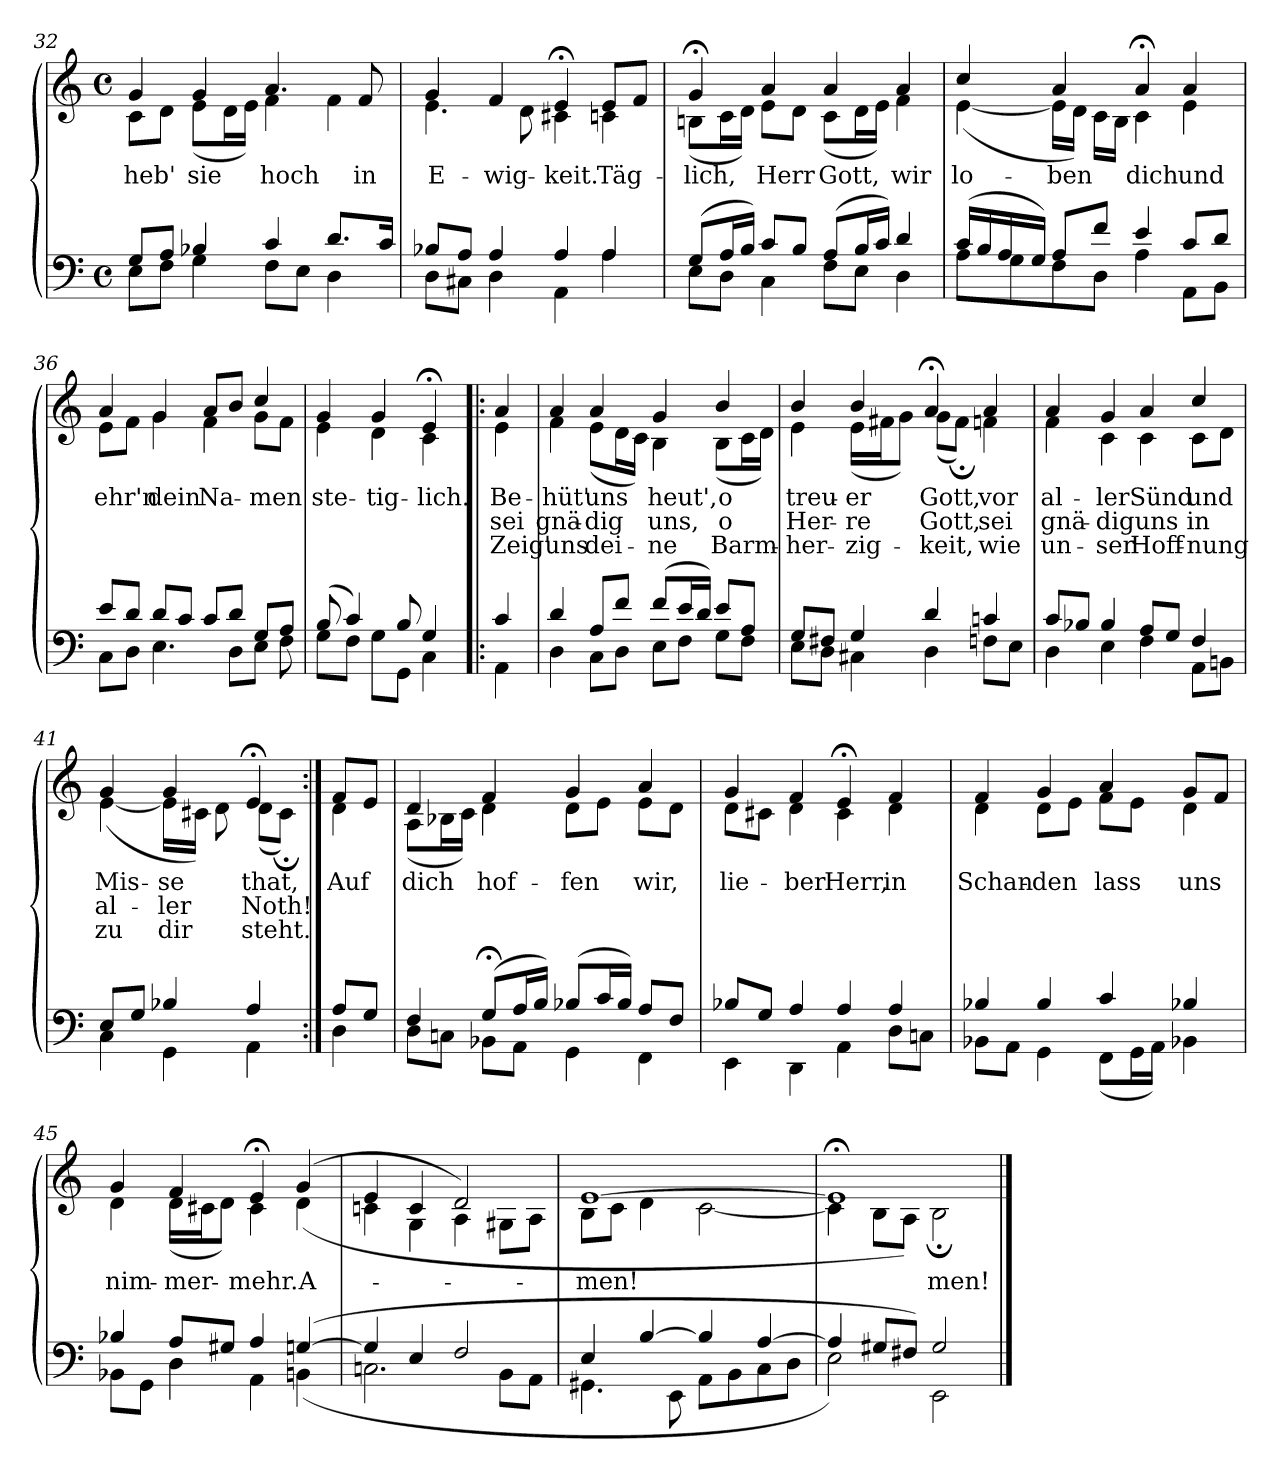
**kern	**kern	**text	**text	**text	**dynam
*part1	*part1	*part1	*part1	*part1	*part1
*staff2	*staff1	*staff1	*staff1	*staff1	*staff1/2
*clefF4	*clefG2	*	*	*	*
*M4/4	*M4/4	*	*	*	*
*met(c)	*met(c)	*	*	*	*
=32	=32	=32	=32	=32	=32
*^	*^	*	*	*	*
8GL	8EL	4g	8cL	heb'	.	.	.
8AJ	8FJ	.	8dJ	.	.	.	.
4B-X	4G	4g	(8eL	sie	.	.	.
.	.	.	16dL	.	.	.	.
.	.	.	16eJJ)	.	.	.	.
4c	8FL	4.a	4f	hoch	.	.	.
.	8EJ	.	.	.	.	.	.
8.dL	4D	.	4f	.	.	.	.
.	.	8f	.	in	.	.	.
16cJk	.	.	.	.	.	.	.
=33	=33	=33	=33	=33	=33	=33	=33
8B-XL	8DL	4g	4.e	E-	.	.	.
8AJ	8C#XJ	.	.	.	.	.	.
4A	4D	4f	.	-wig-	.	.	.
.	.	.	8d	.	.	.	.
4A	4AA	4e;<	4c#X	-keit.	.	.	.
4A	4A	8eL	4cn	Täg-	.	.	.
.	.	8fJ	.	.	.	.	.
!!LO:LB:g=z	!!
=34	=34	=34	=34	=34	=34	=34	=34
(8GL	8EL	4g;<	(8BnL	-lich,	.	.	.
16AL	8DJ	.	16cL	.	.	.	.
16BJJ)	.	.	16dJJ)	.	.	.	.
8cL	4C	4a	8eL	Herr	.	.	.
8BJ	.	.	8dJ	.	.	.	.
(8AL	8FL	4a	(8cL	Gott,	.	.	.
16BL	8EJ	.	16dL	.	.	.	.
16cJJ)	.	.	16eJJ)	.	.	.	.
4d	4D	4a	4f	wir	.	.	.
=35	=35	=35	=35	=35	=35	=35	=35
(16cLL	8AL	4cc	([4e	lo-	.	.	.
16B	.	.	.	.	.	.	.
16A	8G	.	.	.	.	.	.
16GJJ)	.	.	.	.	.	.	.
8AL	8F	4a	16eLL]	-ben	.	.	.
.	.	.	16dJJ)	.	.	.	.
8fJ	8DJ	.	16cLL	.	.	.	.
.	.	.	16BJJ	.	.	.	.
4e	4A	4a;<	4c	dich	.	.	.
8cL	8AAL	4a	4e	und	.	.	♩ = 69
8dJ	8BBJ	.	.	.	.	.	.
=36	=36	=36	=36	=36	=36	=36	=36
8eL	8CL	4a	8eL	ehr'n	.	.	.
8dJ	8DJ	.	8fJ	.	.	.	.
8dL	4.E	4g	4g	dein	.	.	.
8cJ	.	.	.	.	.	.	.
8cL	.	8aL	4f	Na-	.	.	♩ = 70
8dJ	8DL	8bJ	.	.	.	.	.
8GL	8EJ	4cc	8gL	-men	.	.	.
8AJ	8F	.	8fJ	.	.	.	.
=37	=37	=37	=37	=37	=37	=37	=37
*	*	*MM67	*	*	*	*	*
(8B	8GL	4g	4e	ste-	.	.	.
4c)	8FJ	.	.	.	.	.	.
.	8GL	4g	4d	-tig-	.	.	♩ = 66
8B	8GGJ	.	.	.	.	.	.
4G	4C	4e;<	4c	-lich.	.	.	.
!!LO:PB:g=z	!!
=!|:	=!|:	=!|:	=!|:	=!|:	=!|:	=!|:	=!|:
*	*	*MM70	*	*	*	*	*
4c	4AA	4a	4e	Be-	sei	Zeig'	.
=38	=38	=38	=38	=38	=38	=38	=38
4d	4D	4a	4f	-hüt'	gnä-	uns	.
8AL	8CL	4a	(8eL	uns	-dig	dei-	.
8fJ	8DJ	.	16dL	.	.	.	.
.	.	.	16cJJ)	.	.	.	.
(8fL	8EL	4g	4B	heut',	uns,	-ne	.
16eL	8FJ	.	.	.	.	.	.
16dJJ)	.	.	.	.	.	.	.
8eL	8GL	4b	(8BL	o	o	Barm-	.
8AJ	8FJ	.	16cL	.	.	.	.
.	.	.	16dJJ)	.	.	.	.
=39	=39	=39	=39	=39	=39	=39	=39
8GL	8EL	4b	4e	treu-	Her-	-her-	.
8F#XJ	8DJ	.	.	.	.	.	.
4G	4C#X	4b	(16eLL	-er	-re	-zig-	.
.	.	.	16f#XJ	.	.	.	.
.	.	.	8gJ)	.	.	.	.
4d	4D	4a;<	(8gL	Gott,	Gott,	-keit,	.
.	.	.	8f#;J)	.	.	.	.
4cn	8FnL	4a	4fn	vor	sei	wie	♩ = 71.2
.	8EJ	.	.	.	.	.	.
=40	=40	=40	=40	=40	=40	=40	=40
8cL	4D	4a	4f	al-	gnä-	un-	.
8B-XJ	.	.	.	.	.	.	.
4B-	4E	4g	4c	-ler	-dig	-ser	♩ = 70.9
8AL	4F	4a	4c	Sünd	uns	Hoff-	.
8GJ	.	.	.	.	.	.	.
4F	8AAL	4cc	8cL	und	in	-nung	♩ = 70.2
.	8BBnJ	.	8dJ	.	.	.	.
=41	=41	=41	=41	=41	=41	=41	=41
*	*	*MM68	*	*	*	*	*
8EL	4C	4g	([4e	Mis-	al-	zu	.
8GJ	.	.	.	.	.	.	.
4B-X	4GG	4g	16eLL]	-se	-ler	dir	.
.	.	.	16c#XJJ)	.	.	.	.
.	.	.	8d	.	.	.	.
4A	4AA	4e;<	(8dL	that,	Noth!	steht.	♩ = 65
.	.	.	8c#;J)	.	.	.	.
!!LO:LB:g=z	!!
=:|!	=:|!	=:|!	=:|!	=:|!	=:|!	=:|!	=:|!
*	*	*MM66	*	*	*	*	*
8AL	4D	8fL	4d	Auf	.	.	.
8GJ	.	8eJ	.	.	.	.	.
=42	=42	=42	=42	=42	=42	=42	=42
4F	8DL	4d	(8AL	dich	.	.	.
.	8CnJ	.	16B-XL	.	.	.	.
.	.	.	16cJJ)	.	.	.	.
(8G;<L	8BB-XL	4f	4d	hof-	.	.	.
16AL	8AAJ	.	.	.	.	.	.
16BJJ)	.	.	.	.	.	.	.
(8B-XL	4GG	4g	8dL	-fen	.	.	.
16cL	.	.	8eJ	.	.	.	.
16B-JJ)	.	.	.	.	.	.	.
8AL	4FF	4a	8eL	wir,	.	.	.
8FJ	.	.	8dJ	.	.	.	.
=43	=43	=43	=43	=43	=43	=43	=43
8B-XL	4EE	4g	8dL	lie-	.	.	.
8GJ	.	.	8c#XJ	.	.	.	.
4A	4DD	4f	4d	-ber	.	.	.
4A	4AA	4e;<	4c#	Herr,	.	.	.
4A	8DL	4f	4d	in	.	.	♩ = 66.3
.	8CnJ	.	.	.	.	.	.
=44	=44	=44	=44	=44	=44	=44	=44
4B-X	8BB-XL	4f	4d	Schan-	.	.	.
.	8AAJ	.	.	.	.	.	.
4B-	4GG	4g	8dL	-den	.	.	.
.	.	.	8eJ	.	.	.	.
4c	(8FFL	4a	8fL	lass	.	.	.
.	16GGL	.	8eJ	.	.	.	.
.	16AAJJ)	.	.	.	.	.	.
4B-X	4BB-X	8gL	4d	uns	.	.	.
.	.	8fJ	.	.	.	.	.
!!LO:LB:g=z	!!
=45	=45	=45	=45	=45	=45	=45	=45
*	*	*MM65	*	*	*	*	*
4B-X	8BB-XL	4g	4d	nim-	.	.	.
.	8GGJ	.	.	.	.	.	.
8AL	4D	4f	(16dLL	-mer-	.	.	♩ = 63.4
.	.	.	16c#XJ	.	.	.	.
8G#XJ	.	.	8dJ)	.	.	.	.
4A	4AA	4e;<	4c#	-mehr.	.	.	.
!	!	!	!	!LO:LY:a	!	!	!
([4Gn	(4BBn	(4g	(4d	A-	.	.	♩ = 65.4
=46	=46	=46	=46	=46	=46	=46	=46
4G]	2.Cn	4e	4cn	.	.	.	.
4E	.	4c	4G	.	.	.	.
2F	.	2d)	4A	.	.	.	.
.	8BBL	.	8G#XL	.	.	.	.
.	8AAJ	.	8AJ	.	.	.	.
=47	=47	=47	=47	=47	=47	=47	=47
*	*	*MM63	*	*	*	*	*
!	!	!	!	!LO:LY:a	!	!	!
4E	4.GG#X	[1e	8BL	men!	.	.	.
.	.	.	8cJ	.	.	.	.
[4B	.	.	4d	.	.	.	.
.	8EE	.	.	.	.	.	.
4B]	8AAL	.	[2c	.	.	.	.
.	8BB	.	.	.	.	.	.
[4A	8C	.	.	.	.	.	.
.	8DJ	.	.	.	.	.	.
=48	=48	=48	=48	=48	=48	=48	=48
4A]	2E)	1e;<]	4c]	.	.	.	.
8G#XL	.	.	8BL	.	.	.	.
8F#XJ)	.	.	8AJ)	.	.	.	.
2G#	2EE	.	2B;	-men!	.	.	.
*v	*v	*	*	*	*	*	*
*	*v	*v	*	*	*	*
==	==	==	==	==	==
*-	*-	*-	*-	*-	*-
